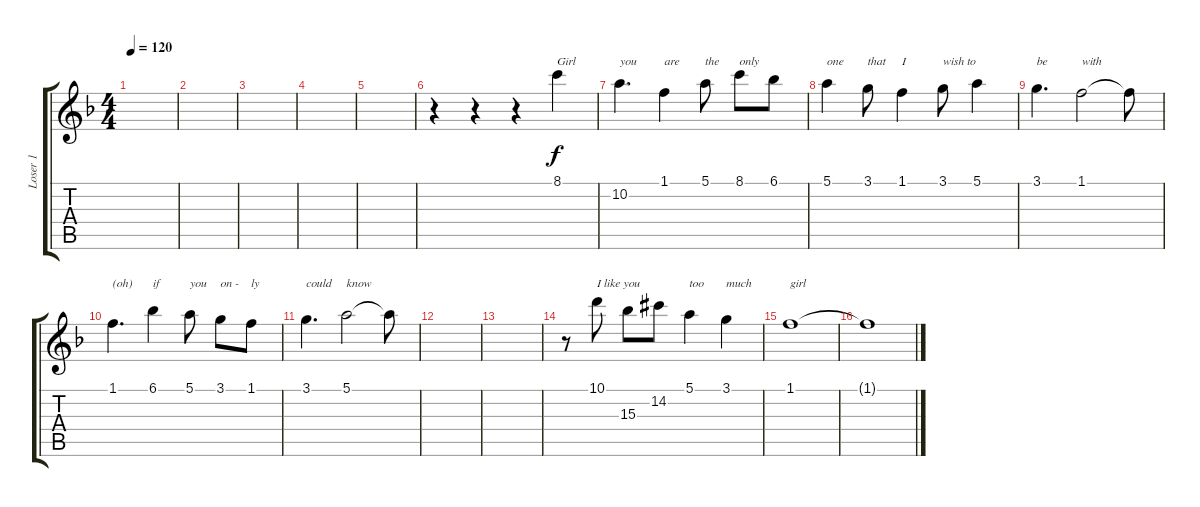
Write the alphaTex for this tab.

\track ("Loser 1" "Loser 1") {instrument electricguitarclean}
\staff {score tabs}
\tuning (E4 B3 G3 D3 A2 E2) {hide}
\ts (4 4)
\tempo 120
\clef g2
\ks f
|
|
|
|
|
r.4 r.4 r.4 8.1.4{txt "Girl"} |
10.2.4{d txt "you"} 1.1.4{txt "are"} 5.1.8{txt "the"} 8.1.8{txt "only"} 6.1.8 |
5.1.4{txt "one"} 3.1.8{txt "that"} 1.1.4{txt "I"} 3.1.8{txt "wish to"} 5.1.4 |
3.1.4{d txt "be"} 1.1.2{txt "with"} 1.1{t}.8 |
1.1.4{d txt "(oh)"} 6.1.4{txt "if"} 5.1.8{txt "you"} 3.1.8{txt "on -"} 1.1.8{txt "ly"} |
3.1.4{d txt "could"} 5.1.2{txt "know"} 5.1{t}.8 |
|
|
r.8 10.1.8{txt "I like you"} 15.3.8 14.2{acc #}.8 5.1.4{txt "too"} 3.1.4{txt "much"} |
1.1.1{txt "girl"} |
1.1{t}.1
